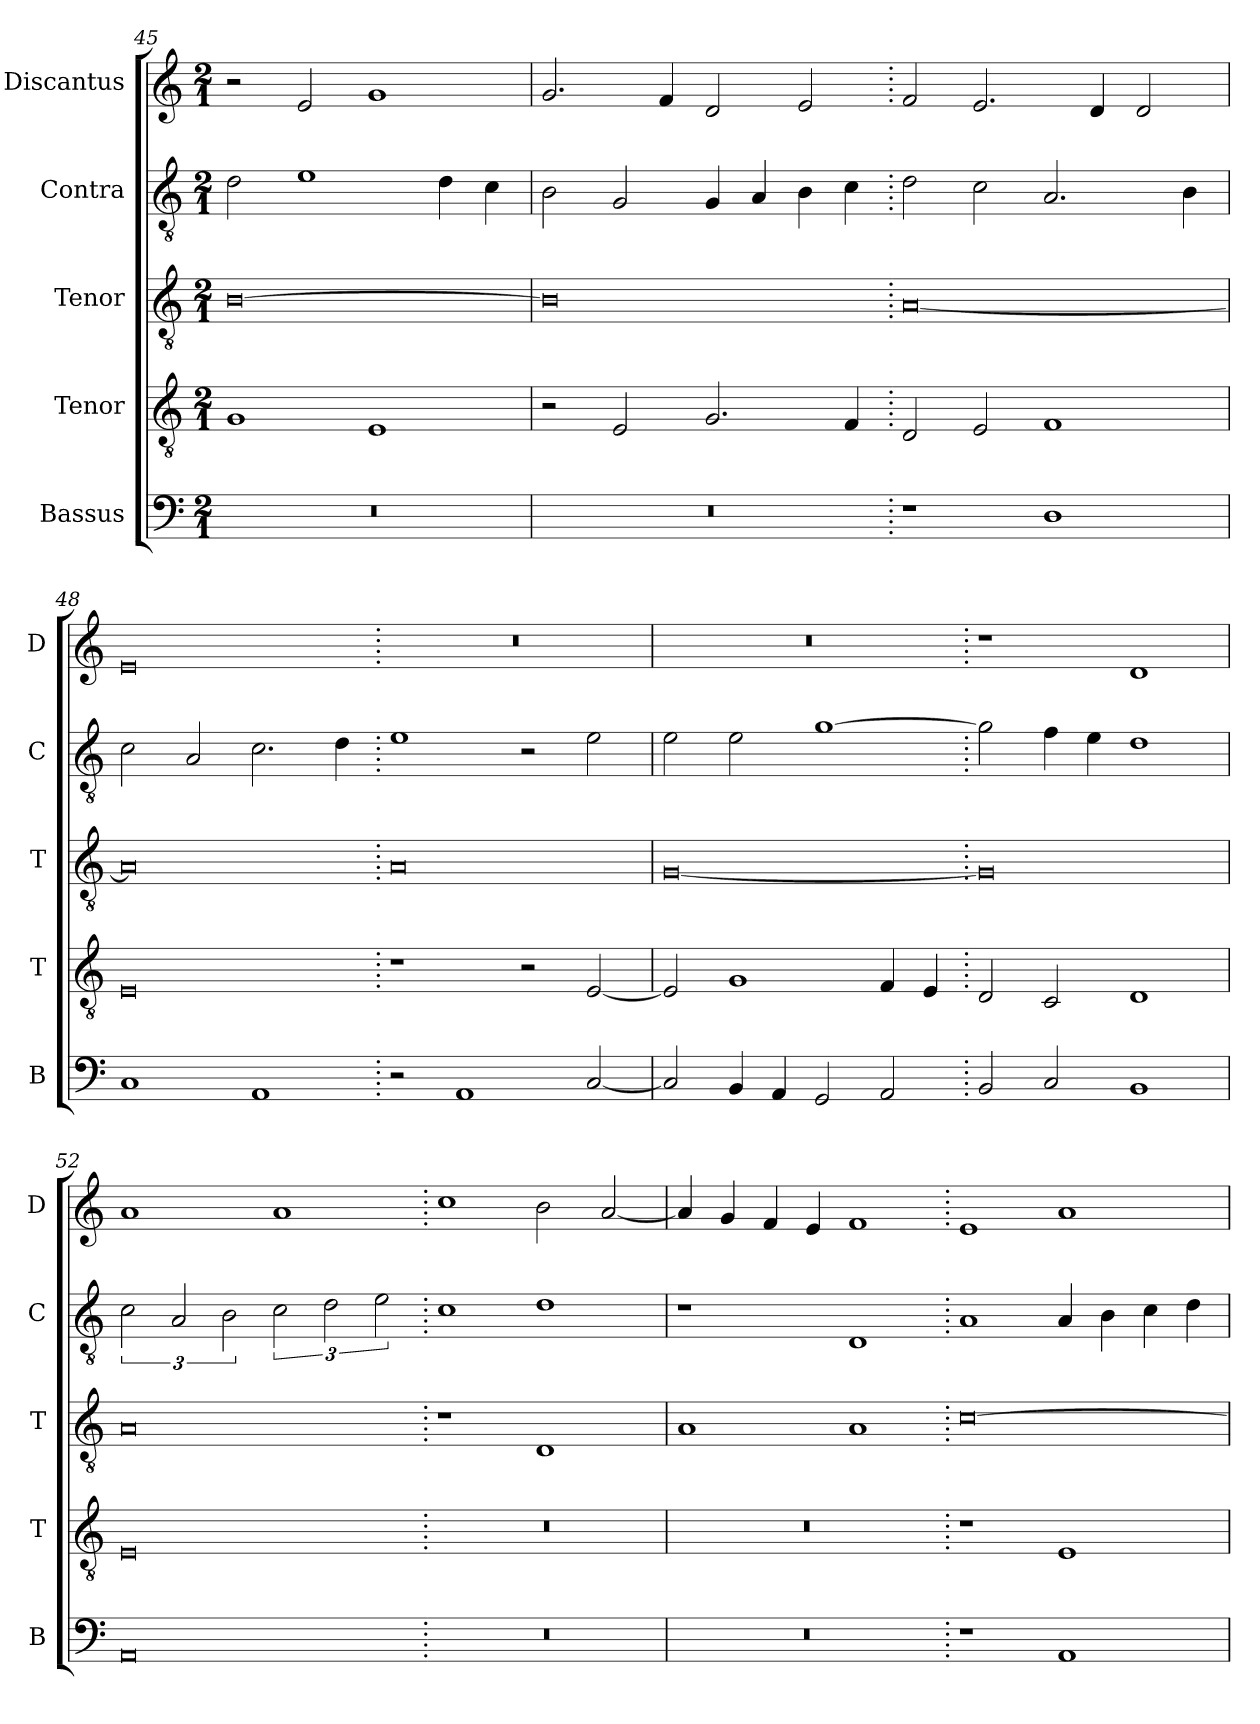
**kern	**kern	**kern	**kern	**kern
*part5	*part4	*part3	*part2	*part1
*staff5	*staff4	*staff3	*staff2	*staff1
*I"Bassus	*I"Tenor	*I"Tenor	*I"Contra	*I"Discantus
*I'B	*I'T	*I'T	*I'C	*I'D
*clefF4	*clefGv2	*clefGv2	*clefGv2	*clefG2
*k[]	*k[]	*k[]	*k[]	*k[]
*M2/1	*M2/1	*M2/1	*M2/1	*M2/1
=45	=45	=45	=45	=45
0r	1G	[0B	2d\	2r
.	.	.	1e	2e/
.	1E	.	.	1g
.	.	.	4d\	.
.	.	.	4c\	.
=46	=46	=46	=46	=46
0r	2r	0B]	2B\	2.g/
.	2E/	.	2G/	.
.	.	.	.	4f/
.	2.G/	.	4G/	2d/
.	.	.	4A/	.
.	.	.	4B\	2e/
.	4F/	.	4c\	.
=47.	=47.	=47.	=47.	=47.
1r	2D/	[0A	2d\	2f/
.	2E/	.	2c\	2.e/
1D	1F	.	2.A/	.
.	.	.	.	4d/
.	.	.	.	2d/
.	.	.	4B\	.
=48	=48	=48	=48	=48
1C	0E	0A]	2c\	0e
.	.	.	2A/	.
1AA	.	.	2.c\	.
.	.	.	4d\	.
=49.	=49.	=49.	=49.	=49.
2r	1r	0A	1e	0r
1AA	.	.	.	.
.	2r	.	2r	.
[2C/	[2E/	.	2e\	.
=50	=50	=50	=50	=50
2C/]	2E/]	[0G	2e\	0r
4BB/	1G	.	2e\	.
4AA/	.	.	.	.
2GG/	.	.	[1g	.
2AA/	4F/	.	.	.
.	4E/	.	.	.
=51.	=51.	=51.	=51.	=51.
2BB/	2D/	0G]	2g\]	1r
2C/	2C/	.	4f\	.
.	.	.	4e\	.
1BB	1D	.	1d	1d
=52	=52	=52	=52	=52
0AA	0E	0A	3c\	1a
.	.	.	3A/	.
.	.	.	3B\	.
.	.	.	3c\	1a
.	.	.	3d\	.
.	.	.	3e\	.
=53.	=53.	=53.	=53.	=53.
0r	0r	1r	1c	1cc
.	.	1D	1d	2b\
.	.	.	.	[2a/
=54	=54	=54	=54	=54
0r	0r	1A	1r	4a/]
.	.	.	.	4g/
.	.	.	.	4f/
.	.	.	.	4e/
.	.	1A	1D	1f
=55.	=55.	=55.	=55.	=55.
1r	1r	[0c	1A	1e
1AA	1E	.	4A/	1a
.	.	.	4B\	.
.	.	.	4c\	.
.	.	.	4d\	.
=	=	=	=	=
*-	*-	*-	*-	*-
